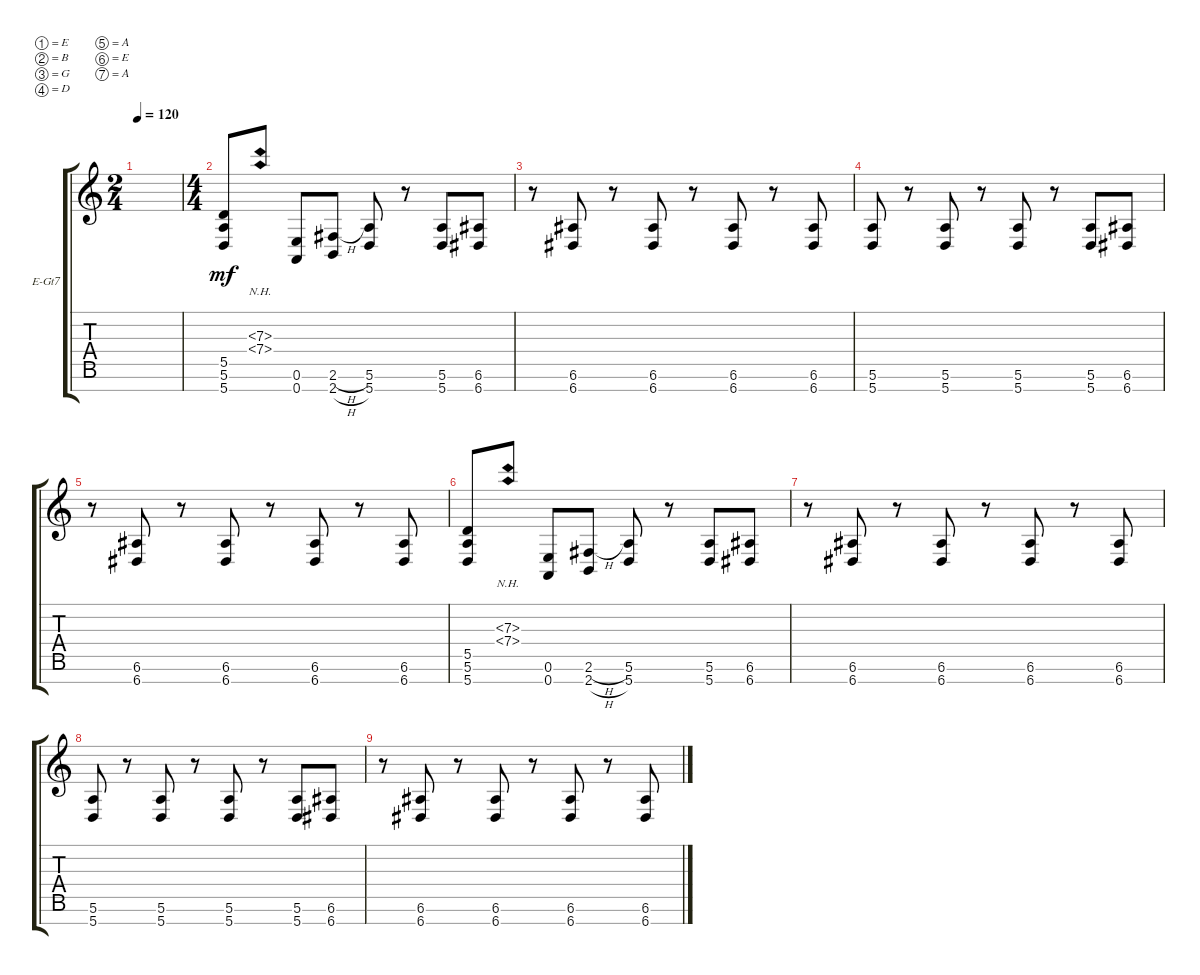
\defaultSystemsLayout 4
\bracketExtendMode groupsimilarinstruments
\firstSystemTrackNameOrientation horizontal
\otherSystemsTrackNameOrientation horizontal
\track ("Electric Guitar" "E-Gt7") {instrument distortionguitar}
\staff {score tabs}
\tuning (E4 B3 G3 D3 A2 E2 A1)
\ts (2 4)
\tempo 120
\clef g2
\ks c
|
\ts (4 4)
(5.7 5.6 5.5).8{dy mf} (7.4{nh} 7.3{nh}).8 (0.7 0.6).8 (2.7{h} 2.6{h}).8 (5.7 5.6).8 r.8 (5.7 5.6).8 (6.7 6.6).8 |
r.8 (6.7 6.6).8 r.8 (6.7 6.6).8 r.8 (6.7 6.6).8 r.8 (6.7 6.6).8 |
(5.7 5.6).8 r.8 (5.7 5.6).8 r.8 (5.7 5.6).8 r.8 (5.7 5.6).8 (6.6 6.7).8 |
r.8 (6.7 6.6).8 r.8 (6.7 6.6).8 r.8 (6.7 6.6).8 r.8 (6.7 6.6).8 |
(5.7 5.6 5.5).8 (7.4{nh} 7.3{nh}).8 (0.7 0.6).8 (2.7{h} 2.6{h}).8 (5.7 5.6).8 r.8 (5.7 5.6).8 (6.7 6.6).8 |
r.8 (6.7 6.6).8 r.8 (6.7 6.6).8 r.8 (6.7 6.6).8 r.8 (6.7 6.6).8 |
(5.7 5.6).8 r.8 (5.7 5.6).8 r.8 (5.7 5.6).8 r.8 (5.7 5.6).8 (6.6 6.7).8 |
r.8 (6.7 6.6).8 r.8 (6.7 6.6).8 r.8 (6.7 6.6).8 r.8 (6.7 6.6).8
